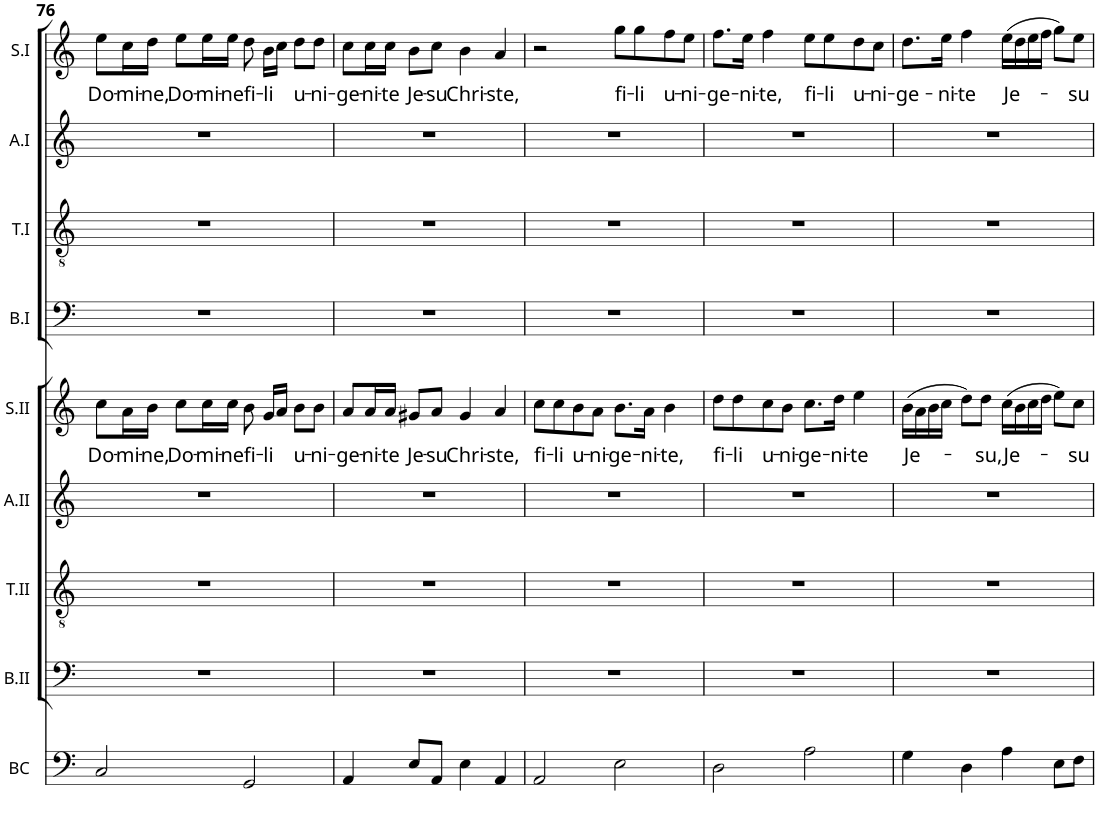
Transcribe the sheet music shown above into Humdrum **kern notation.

**kern	**kern	**kern	**kern	**kern	**text	**kern	**kern	**kern	**kern	**text
*part9	*part8	*part7	*part6	*part5	*part5	*part4	*part3	*part2	*part1	*part1
*staff9	*staff8	*staff7	*staff6	*staff5	*staff5	*staff4	*staff3	*staff2	*staff1	*staff1
*I"Basse Continue	*I"Basse II	*I"Tenor II	*I"Alti II	*I"Soprane II	*	*I"Basse I	*I"Tenor I	*I"Alti I	*I"Soprane I	*
*I'BC	*I'B.II	*I'T.II	*I'A.II	*I'S.II	*	*I'B.I	*I'T.I	*I'A.I	*I'S.I	*
!!LO:PB:g=z
*clefF4	*clefF4	*clefGv2	*clefG2	*clefG2	*	*clefF4	*clefGv2	*clefG2	*clefG2	*
*	*Trd1c2	*	*Trd8c14	*	*	*	*	*	*	*
*k[]	*k[]	*k[]	*k[]	*k[]	*	*k[]	*k[]	*k[]	*k[]	*
*M4/4	*M4/4	*M4/4	*M4/4	*M4/4	*	*M4/4	*M4/4	*M4/4	*M4/4	*
*met(c)	*met(c)	*met(c)	*met(c)	*met(c)	*	*met(c)	*met(c)	*met(c)	*met(c)	*
=76	=76	=76	=76	=76	=76	=76	=76	=76	=76	=76
!	!	!	!	!	!LO:LY:b	!	!	!	!	!LO:LY:b
2C/	1r	1r	1r	8cc\L	Do-	1r	1r	1r	8ee\L	Do-
!	!	!	!	!	!LO:LY:b	!	!	!	!	!LO:LY:b
.	.	.	.	16a\L	-mi-	.	.	.	16cc\L	-mi-
!	!	!	!	!	!LO:LY:b	!	!	!	!	!LO:LY:b
.	.	.	.	16b\JJ	-ne,	.	.	.	16dd\JJ	-ne,
!	!	!	!	!	!LO:LY:b	!	!	!	!	!LO:LY:b
.	.	.	.	8cc\L	Do-	.	.	.	8ee\L	Do-
!	!	!	!	!	!LO:LY:b	!	!	!	!	!LO:LY:b
.	.	.	.	16cc\L	-mi-	.	.	.	16ee\L	-mi-
!	!	!	!	!	!LO:LY:b	!	!	!	!	!LO:LY:b
.	.	.	.	16cc\JJ	-ne	.	.	.	16ee\JJ	-ne
!	!	!	!	!	!LO:LY:b	!	!	!	!	!LO:LY:b
2GG/	.	.	.	8b\	fi-	.	.	.	8dd\	fi-
!	!	!	!	!	!LO:LY:b	!	!	!	!	!LO:LY:b
.	.	.	.	16g/LL	-li	.	.	.	16b\LL	-li
.	.	.	.	16a/JJ	.	.	.	.	16cc\JJ	.
!	!	!	!	!	!LO:LY:b	!	!	!	!	!LO:LY:b
.	.	.	.	8b\L	u-	.	.	.	8dd\L	u-
!	!	!	!	!	!LO:LY:b	!	!	!	!	!LO:LY:b
.	.	.	.	8b\J	-ni-	.	.	.	8dd\J	-ni-
=77	=77	=77	=77	=77	=77	=77	=77	=77	=77	=77
!	!	!	!	!	!LO:LY:b	!	!	!	!	!LO:LY:b
4AA/	1r	1r	1r	8a/L	-ge-	1r	1r	1r	8cc\L	-ge-
!	!	!	!	!	!LO:LY:b	!	!	!	!	!LO:LY:b
.	.	.	.	16a/L	-ni-	.	.	.	16cc\L	-ni-
!	!	!	!	!	!LO:LY:b	!	!	!	!	!LO:LY:b
.	.	.	.	16a/JJ	-te	.	.	.	16cc\JJ	-te
!	!	!	!	!	!LO:LY:b	!	!	!	!	!LO:LY:b
8E/L	.	.	.	8g#X/L	Je-	.	.	.	8b\L	Je-
!	!	!	!	!	!LO:LY:b	!	!	!	!	!LO:LY:b
8AA/J	.	.	.	8a/J	-su	.	.	.	8cc\J	-su
!	!	!	!	!	!LO:LY:b	!	!	!	!	!LO:LY:b
4E\	.	.	.	4g#/	Chri-	.	.	.	4b\	Chri-
!	!	!	!	!	!LO:LY:b	!	!	!	!	!LO:LY:b
4AA/	.	.	.	4a/	-ste,	.	.	.	4a/	-ste,
=78	=78	=78	=78	=78	=78	=78	=78	=78	=78	=78
!	!	!	!	!	!LO:LY:b	!	!	!	!	!
2AA/	1r	1r	1r	8cc\L	fi-	1r	1r	1r	2r	.
!	!	!	!	!	!LO:LY:b	!	!	!	!	!
.	.	.	.	8cc\	-li	.	.	.	.	.
!	!	!	!	!	!LO:LY:b	!	!	!	!	!
.	.	.	.	8b\	u-	.	.	.	.	.
!	!	!	!	!	!LO:LY:b	!	!	!	!	!
.	.	.	.	8a\J	-ni-	.	.	.	.	.
!	!	!	!	!	!LO:LY:b	!	!	!	!	!LO:LY:b
2E\	.	.	.	8.b\L	-ge-	.	.	.	8gg\L	fi-
!	!	!	!	!	!	!	!	!	!	!LO:LY:b
.	.	.	.	.	.	.	.	.	8gg\	-li
!	!	!	!	!	!LO:LY:b	!	!	!	!	!
.	.	.	.	16a\Jk	-ni-	.	.	.	.	.
!	!	!	!	!	!LO:LY:b	!	!	!	!	!LO:LY:b
.	.	.	.	4b\	-te,	.	.	.	8ff\	u-
!	!	!	!	!	!	!	!	!	!	!LO:LY:b
.	.	.	.	.	.	.	.	.	8ee\J	-ni-
=79	=79	=79	=79	=79	=79	=79	=79	=79	=79	=79
!	!	!	!	!	!LO:LY:b	!	!	!	!	!LO:LY:b
2D\	1r	1r	1r	8dd\L	fi-	1r	1r	1r	8.ff\L	-ge-
!	!	!	!	!	!LO:LY:b	!	!	!	!	!
.	.	.	.	8dd\	-li	.	.	.	.	.
!	!	!	!	!	!	!	!	!	!	!LO:LY:b
.	.	.	.	.	.	.	.	.	16ee\Jk	-ni-
!	!	!	!	!	!LO:LY:b	!	!	!	!	!LO:LY:b
.	.	.	.	8cc\	u-	.	.	.	4ff\	-te,
!	!	!	!	!	!LO:LY:b	!	!	!	!	!
.	.	.	.	8b\J	-ni-	.	.	.	.	.
!	!	!	!	!	!LO:LY:b	!	!	!	!	!LO:LY:b
2A\	.	.	.	8.cc\L	-ge-	.	.	.	8ee\L	fi-
!	!	!	!	!	!	!	!	!	!	!LO:LY:b
.	.	.	.	.	.	.	.	.	8ee\	-li
!	!	!	!	!	!LO:LY:b	!	!	!	!	!
.	.	.	.	16dd\Jk	-ni-	.	.	.	.	.
!	!	!	!	!	!LO:LY:b	!	!	!	!	!LO:LY:b
.	.	.	.	4ee\	-te	.	.	.	8dd\	u-
!	!	!	!	!	!	!	!	!	!	!LO:LY:b
.	.	.	.	.	.	.	.	.	8cc\J	-ni-
=80	=80	=80	=80	=80	=80	=80	=80	=80	=80	=80
!	!	!	!	!	!LO:LY:b	!	!	!	!	!LO:LY:b
4G\	1r	1r	1r	(16b\LL	Je-	1r	1r	1r	8.dd\L	-ge-
.	.	.	.	16a\	.	.	.	.	.	.
.	.	.	.	16b\	.	.	.	.	.	.
!	!	!	!	!	!	!	!	!	!	!LO:LY:b
.	.	.	.	16cc\JJ	.	.	.	.	16ee\Jk	-ni-
!	!	!	!	!	!	!	!	!	!	!LO:LY:b
4D\	.	.	.	8dd\L)	.	.	.	.	4ff\	-te
!	!	!	!	!	!LO:LY:b	!	!	!	!	!
.	.	.	.	8dd\J	-su,	.	.	.	.	.
!	!	!	!	!	!LO:LY:b	!	!	!	!	!LO:LY:b
4A\	.	.	.	(16cc\LL	Je-	.	.	.	(16ee\LL	Je-
.	.	.	.	16b\	.	.	.	.	16dd\	.
.	.	.	.	16cc\	.	.	.	.	16ee\	.
.	.	.	.	16dd\JJ	.	.	.	.	16ff\JJ	.
8E\L	.	.	.	8ee\L)	.	.	.	.	8gg\L)	.
!	!	!	!	!	!LO:LY:b	!	!	!	!	!LO:LY:b
8F\J	.	.	.	8cc\J	-su	.	.	.	8ee\J	-su
=	=	=	=	=	=	=	=	=	=	=
*-	*-	*-	*-	*-	*-	*-	*-	*-	*-	*-
